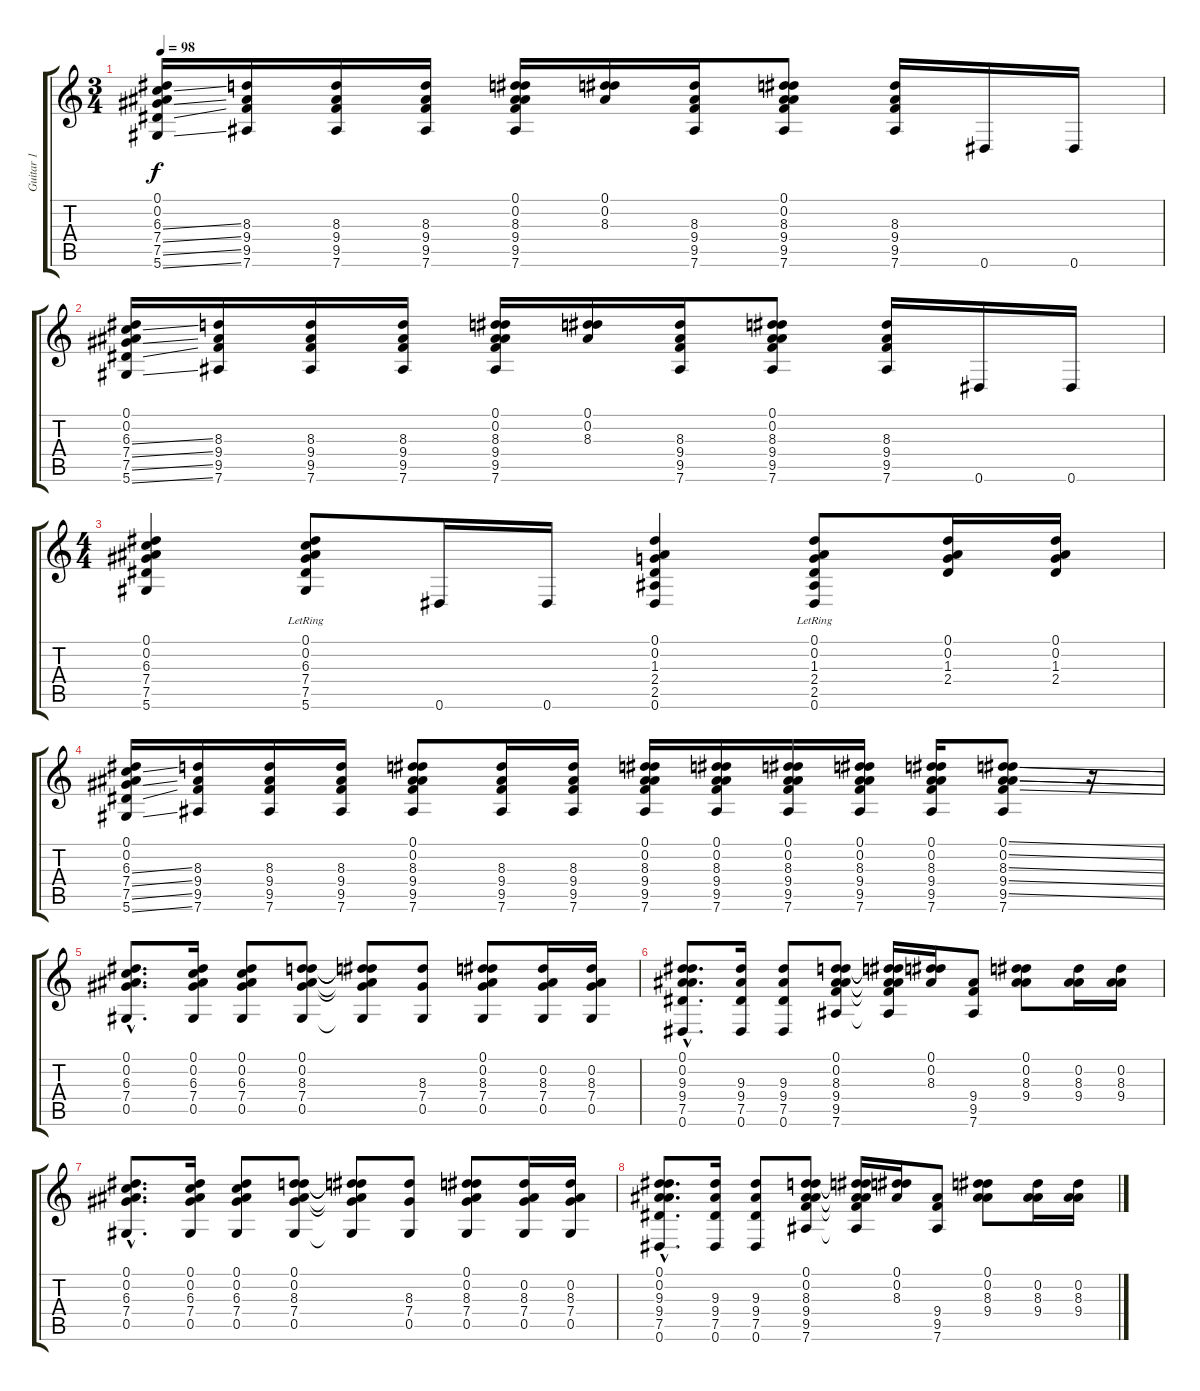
\track ("Guitar 1" "Guitar 1") {instrument acousticguitarsteel}
\staff {score tabs}
\tuning (Eb4 Bb3 Gb3 Db3 Ab2 Eb2) {hide}
\ts (3 4)
\tempo 98
\clef g2
\ks c
(0.1 0.2 6.3{ss} 7.4{ss} 7.5{ss} 5.6{ss}).16{dy f} (8.3 9.4 9.5 7.6).16 (8.3 9.4 9.5 7.6).16 (8.3 9.4 9.5 7.6).16 (0.1 0.2 8.3 9.4 9.5 7.6).16 (0.1 0.2 8.3).16 (8.3 9.4 9.5 7.6).16 (0.1 0.2 8.3 9.4 9.5 7.6).8 (8.3 9.4 9.5 7.6).16 0.6.16 0.6.16 |
(0.1 0.2 6.3{ss} 7.4{ss} 7.5{ss} 5.6{ss}).16 (8.3 9.4 9.5 7.6).16 (8.3 9.4 9.5 7.6).16 (8.3 9.4 9.5 7.6).16 (0.1 0.2 8.3 9.4 9.5 7.6).16 (0.1 0.2 8.3).16 (8.3 9.4 9.5 7.6).16 (0.1 0.2 8.3 9.4 9.5 7.6).8 (8.3 9.4 9.5 7.6).16 0.6.16 0.6.16 |
\ts (4 4)
(0.1 0.2 6.3 7.4 7.5 5.6).4 (0.1{lr} 0.2{lr} 6.3{lr} 7.4{lr} 7.5{lr} 5.6).8 0.6.16 0.6.16 (0.1 0.2 1.3 2.4 2.5 0.6).4 (0.1{lr} 0.2{lr} 1.3{lr} 2.4{lr} 2.5{lr} 0.6).8 (0.1 0.2 1.3 2.4).16 (0.1 0.2 1.3 2.4).16 |
(0.1 0.2 6.3{ss} 7.4{ss} 7.5{ss} 5.6{ss}).16 (8.3 9.4 9.5 7.6).16 (8.3 9.4 9.5 7.6).16 (8.3 9.4 9.5 7.6).16 (0.1 0.2 8.3 9.4 9.5 7.6).8 (8.3 9.4 9.5 7.6).16 (8.3 9.4 9.5 7.6).16 (0.1 0.2 8.3 9.4 9.5 7.6).16 (0.1 0.2 8.3 9.4 9.5 7.6).16 (0.1 0.2 8.3 9.4 9.5 7.6).16 (0.1 0.2 8.3 9.4 9.5 7.6).16 (0.1 0.2 8.3 9.4 9.5 7.6).16 (0.1{ss} 0.2{ss} 8.3{ss} 9.4{ss} 9.5{ss} 7.6).8 r.16 |
(0.1{hac} 0.2{hac} 6.3{hac} 7.4{hac} 0.5{hac}).8{d} (0.1 0.2 6.3 7.4 0.5).16 (0.1 0.2 6.3 7.4 0.5).8 (0.1 0.2 8.3 7.4 0.5).8 (0.1{t} 0.2{t} 8.3{t} 7.4{t} 0.5{t}).8 (8.3 7.4 0.5).8 (0.1 0.2 8.3 7.4 0.5).8 (0.2 8.3 7.4 0.5).16 (0.2 8.3 7.4 0.5).16 |
(0.1{hac} 0.2{hac} 9.3{hac} 9.4{hac} 7.5{hac} 0.6{hac}).8{d} (9.3 9.4 7.5 0.6).16 (9.3 9.4 7.5 0.6).8 (0.1 0.2 8.3 9.4 9.5 7.6).8 (0.1{t} 0.2{t} 8.3{t} 9.4{t} 9.5{t} 7.6{t}).16 (0.1 0.2 8.3).16 (9.4 9.5 7.6).8 (0.1 0.2 8.3 9.4).8 (0.2 8.3 9.4).16 (0.2 8.3 9.4).16 |
(0.1{hac} 0.2{hac} 6.3{hac} 7.4{hac} 0.5{hac}).8{d} (0.1 0.2 6.3 7.4 0.5).16 (0.1 0.2 6.3 7.4 0.5).8 (0.1 0.2 8.3 7.4 0.5).8 (0.1{t} 0.2{t} 8.3{t} 7.4{t} 0.5{t}).8 (8.3 7.4 0.5).8 (0.1 0.2 8.3 7.4 0.5).8 (0.2 8.3 7.4 0.5).16 (0.2 8.3 7.4 0.5).16 |
(0.1{hac} 0.2{hac} 9.3{hac} 9.4{hac} 7.5{hac} 0.6{hac}).8{d} (9.3 9.4 7.5 0.6).16 (9.3 9.4 7.5 0.6).8 (0.1 0.2 8.3 9.4 9.5 7.6).8 (0.1{t} 0.2{t} 8.3{t} 9.4{t} 9.5{t} 7.6{t}).16 (0.1 0.2 8.3).16 (9.4 9.5 7.6).8 (0.1 0.2 8.3 9.4).8 (0.2 8.3 9.4).16 (0.2 8.3 9.4).16
